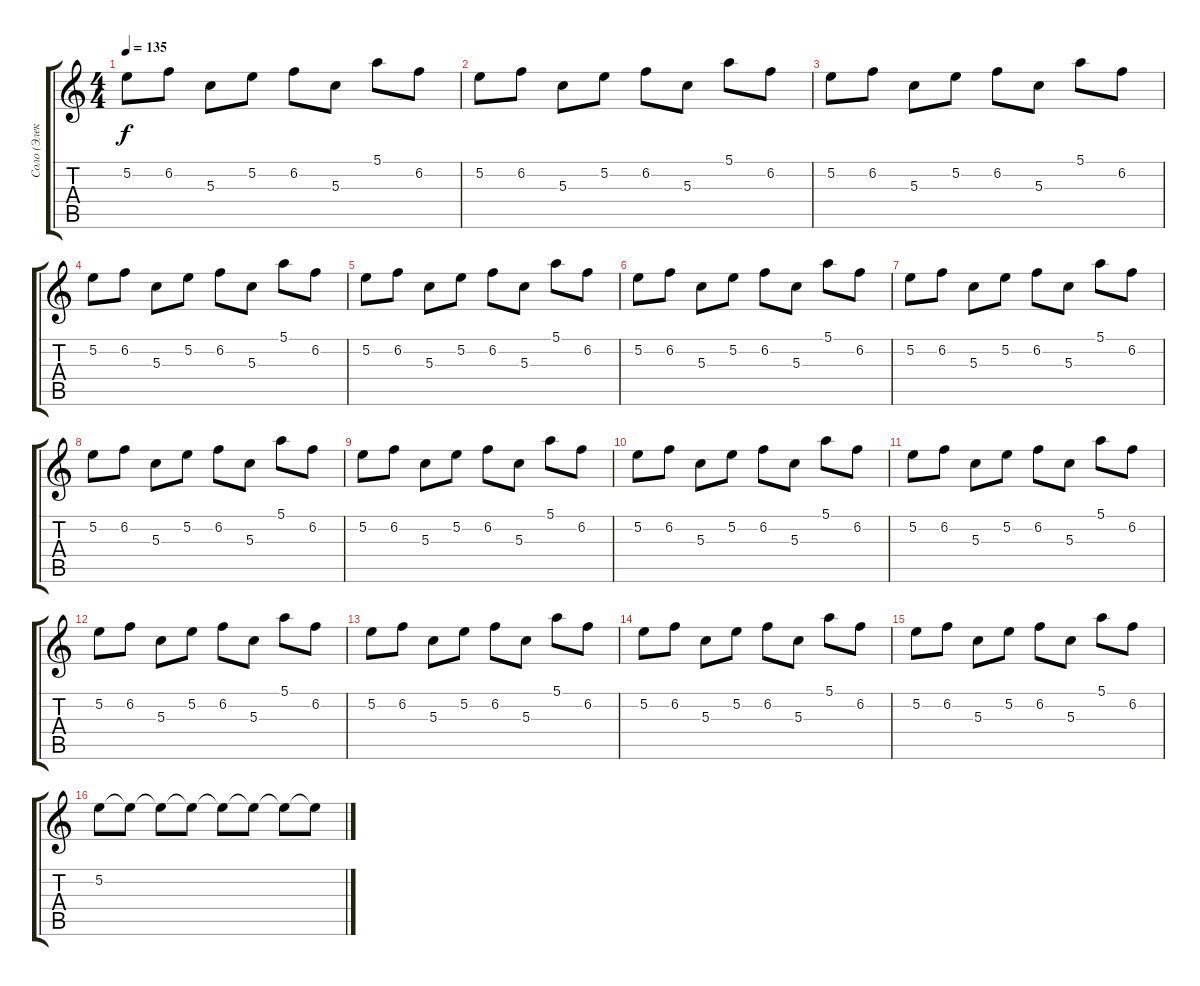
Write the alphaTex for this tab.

\track ("Соло (Электро)" "Соло (Элек") {instrument distortionguitar}
\staff {score tabs}
\tuning (E4 B3 G3 D3 A2 E2) {hide}
\ts (4 4)
\tempo 135
\clef g2
\ks c
5.2.8{dy f} 6.2.8 5.3.8 5.2.8 6.2.8 5.3.8 5.1.8 6.2.8 |
5.2.8 6.2.8 5.3.8 5.2.8 6.2.8 5.3.8 5.1.8 6.2.8 |
5.2.8 6.2.8 5.3.8 5.2.8 6.2.8 5.3.8 5.1.8 6.2.8 |
5.2.8 6.2.8 5.3.8 5.2.8 6.2.8 5.3.8 5.1.8 6.2.8 |
5.2.8 6.2.8 5.3.8 5.2.8 6.2.8 5.3.8 5.1.8 6.2.8 |
5.2.8 6.2.8 5.3.8 5.2.8 6.2.8 5.3.8 5.1.8 6.2.8 |
5.2.8 6.2.8 5.3.8 5.2.8 6.2.8 5.3.8 5.1.8 6.2.8 |
5.2.8 6.2.8 5.3.8 5.2.8 6.2.8 5.3.8 5.1.8 6.2.8 |
5.2.8 6.2.8 5.3.8 5.2.8 6.2.8 5.3.8 5.1.8 6.2.8 |
5.2.8 6.2.8 5.3.8 5.2.8 6.2.8 5.3.8 5.1.8 6.2.8 |
5.2.8 6.2.8 5.3.8 5.2.8 6.2.8 5.3.8 5.1.8 6.2.8 |
5.2.8 6.2.8 5.3.8 5.2.8 6.2.8 5.3.8 5.1.8 6.2.8 |
5.2.8 6.2.8 5.3.8 5.2.8 6.2.8 5.3.8 5.1.8 6.2.8 |
5.2.8 6.2.8 5.3.8 5.2.8 6.2.8 5.3.8 5.1.8 6.2.8 |
5.2.8 6.2.8 5.3.8 5.2.8 6.2.8 5.3.8 5.1.8 6.2.8 |
5.2.8 5.2{t}.8 5.2{t}.8 5.2{t}.8 5.2{t}.8 5.2{t}.8 5.2{t}.8 5.2{t}.8
